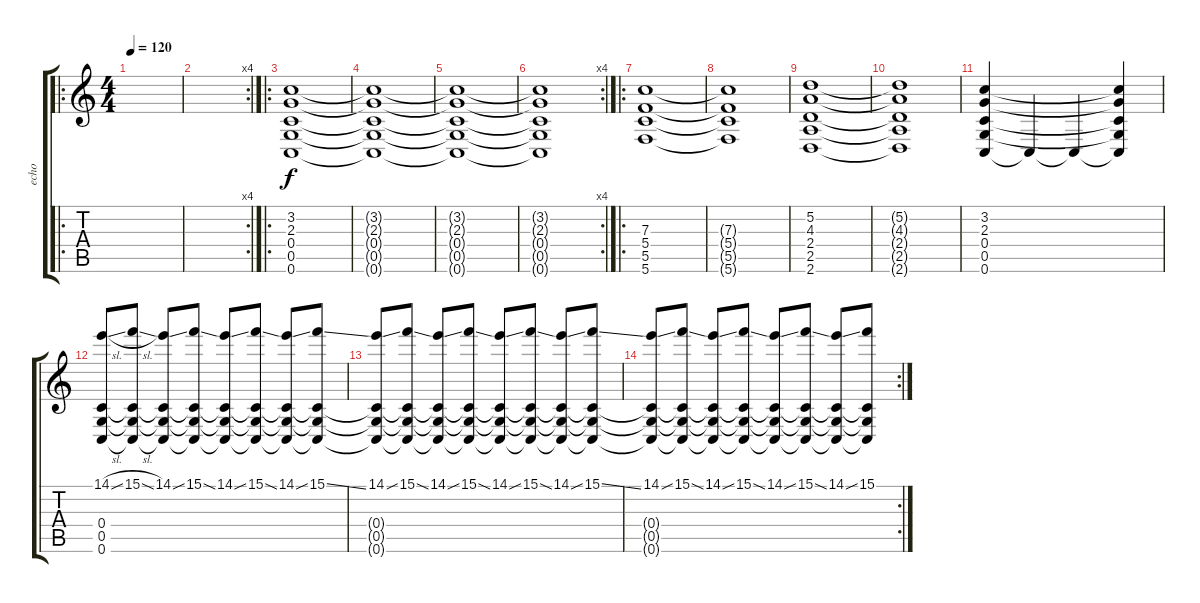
\track ("echo" "echo") {instrument distortionguitar}
\staff {score tabs}
\tuning (D4 A3 F3 C3 G2 C2) {hide}
\ro
\ts (4 4)
\tempo 120
\clef g2
\ks c
|
\rc 4
|
\ro
(3.2 2.3 0.4 0.5 0.6).1 |
(3.2{t} 2.3{t} 0.4{t} 0.5{t} 0.6{t}).1 |
(3.2{t} 2.3{t} 0.4{t} 0.5{t} 0.6{t}).1 |
\rc 4
(3.2{t} 2.3{t} 0.4{t} 0.5{t} 0.6{t}).1 |
\ro
(7.3 5.4 5.5 5.6).1 |
(7.3{t} 5.4{t} 5.5{t} 5.6{t}).1 |
(5.2 4.3 2.4 2.5 2.6).1 |
(5.2{t} 4.3{t} 2.4{t} 2.5{t} 2.6{t}).1 |
(3.2 2.3 0.4 0.5 0.6).4 0.6{t}.4 0.6{t}.4 (3.2{t} 2.3{t} 0.4{t} 0.5{t} 0.6{t}).4 |
(14.1{sl} 0.4 0.5 0.6).8 (15.1{sl} 0.4{t} 0.5{t} 0.6{t}).8 (14.1{ss} 0.4{t} 0.5{t} 0.6{t}).8 (15.1{ss} 0.4{t} 0.5{t} 0.6{t}).8 (14.1{ss} 0.4{t} 0.5{t} 0.6{t}).8 (15.1{ss} 0.4{t} 0.5{t} 0.6{t}).8 (14.1{ss} 0.4{t} 0.5{t} 0.6{t}).8 (15.1{ss} 0.4{t} 0.5{t} 0.6{t}).8 |
(14.1{ss} 0.4{t} 0.5{t} 0.6{t}).8 (15.1{ss} 0.4{t} 0.5{t} 0.6{t}).8 (14.1{ss} 0.4{t} 0.5{t} 0.6{t}).8 (15.1{ss} 0.4{t} 0.5{t} 0.6{t}).8 (14.1{ss} 0.4{t} 0.5{t} 0.6{t}).8 (15.1{ss} 0.4{t} 0.5{t} 0.6{t}).8 (14.1{ss} 0.4{t} 0.5{t} 0.6{t}).8 (15.1{ss} 0.4{t} 0.5{t} 0.6{t}).8 |
\rc 2
(14.1{ss} 0.4{t} 0.5{t} 0.6{t}).8 (15.1{ss} 0.4{t} 0.5{t} 0.6{t}).8 (14.1{ss} 0.4{t} 0.5{t} 0.6{t}).8 (15.1{ss} 0.4{t} 0.5{t} 0.6{t}).8 (14.1{ss} 0.4{t} 0.5{t} 0.6{t}).8 (15.1{ss} 0.4{t} 0.5{t} 0.6{t}).8 (14.1{ss} 0.4{t} 0.5{t} 0.6{t}).8 (15.1 0.4{t} 0.5{t} 0.6{t}).8
